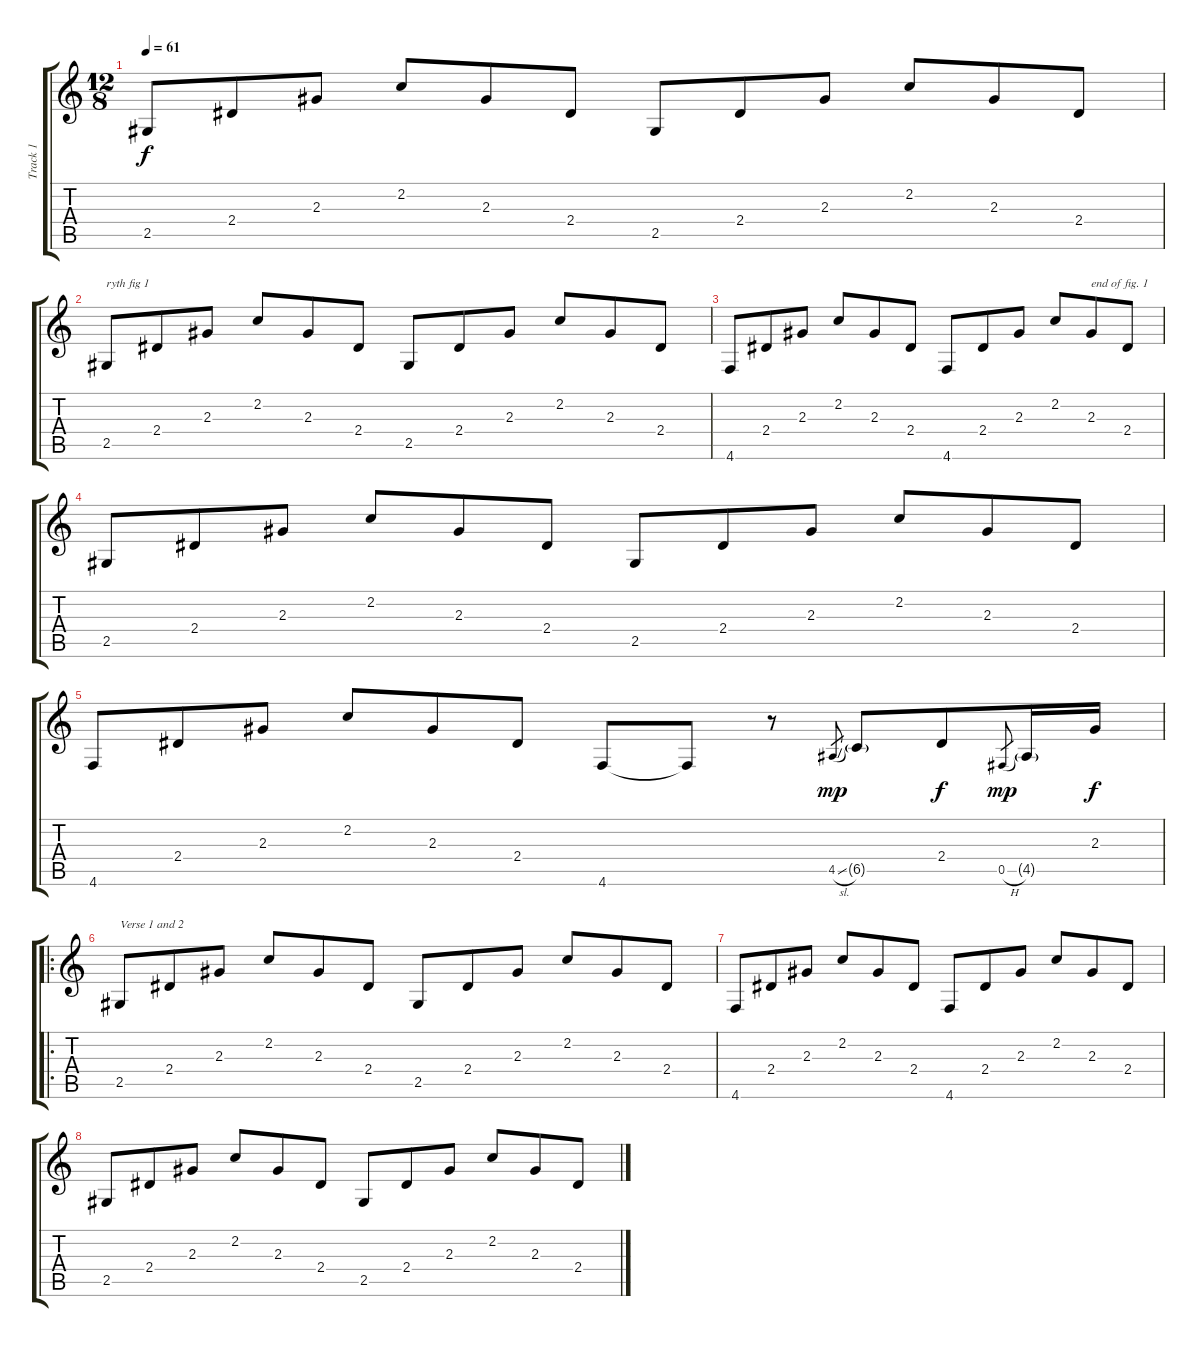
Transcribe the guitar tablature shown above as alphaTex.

\track ("Track 1" "Track 1") {instrument acousticguitarsteel}
\staff {score tabs}
\tuning (Db4 Bb3 Gb3 Db3 Gb2 Db2) {hide}
\ts (12 8)
\tempo 61
\clef g2
\ks c
2.5.8{dy f instrument acousticguitarsteel} 2.4.8 2.3.8 2.2.8 2.3.8 2.4.8 2.5.8 2.4.8 2.3.8 2.2.8 2.3.8 2.4.8 |
2.5.8{txt "ryth fig 1"} 2.4.8 2.3.8 2.2.8 2.3.8 2.4.8 2.5.8 2.4.8 2.3.8 2.2.8 2.3.8 2.4.8 |
4.6.8 2.4.8 2.3.8 2.2.8 2.3.8 2.4.8 4.6.8 2.4.8 2.3.8 2.2.8 2.3.8{txt "end of fig. 1"} 2.4.8 |
2.5.8 2.4.8 2.3.8 2.2.8 2.3.8 2.4.8 2.5.8 2.4.8 2.3.8 2.2.8 2.3.8 2.4.8 |
4.6.8 2.4.8 2.3.8 2.2.8 2.3.8 2.4.8 4.6.8 4.6{t}.8 r.8 4.5{sl}.8{gr dy mp} 6.5{g}.8 2.4.8{dy f} 0.5{h}.8{gr dy mp} 4.5{g}.16 2.3.16{dy f} |
\ro
2.5.8{txt "Verse 1 and 2"} 2.4.8 2.3.8 2.2.8 2.3.8 2.4.8 2.5.8 2.4.8 2.3.8 2.2.8 2.3.8 2.4.8 |
4.6.8 2.4.8 2.3.8 2.2.8 2.3.8 2.4.8 4.6.8 2.4.8 2.3.8 2.2.8 2.3.8 2.4.8 |
2.5.8 2.4.8 2.3.8 2.2.8 2.3.8 2.4.8 2.5.8 2.4.8 2.3.8 2.2.8 2.3.8 2.4.8
